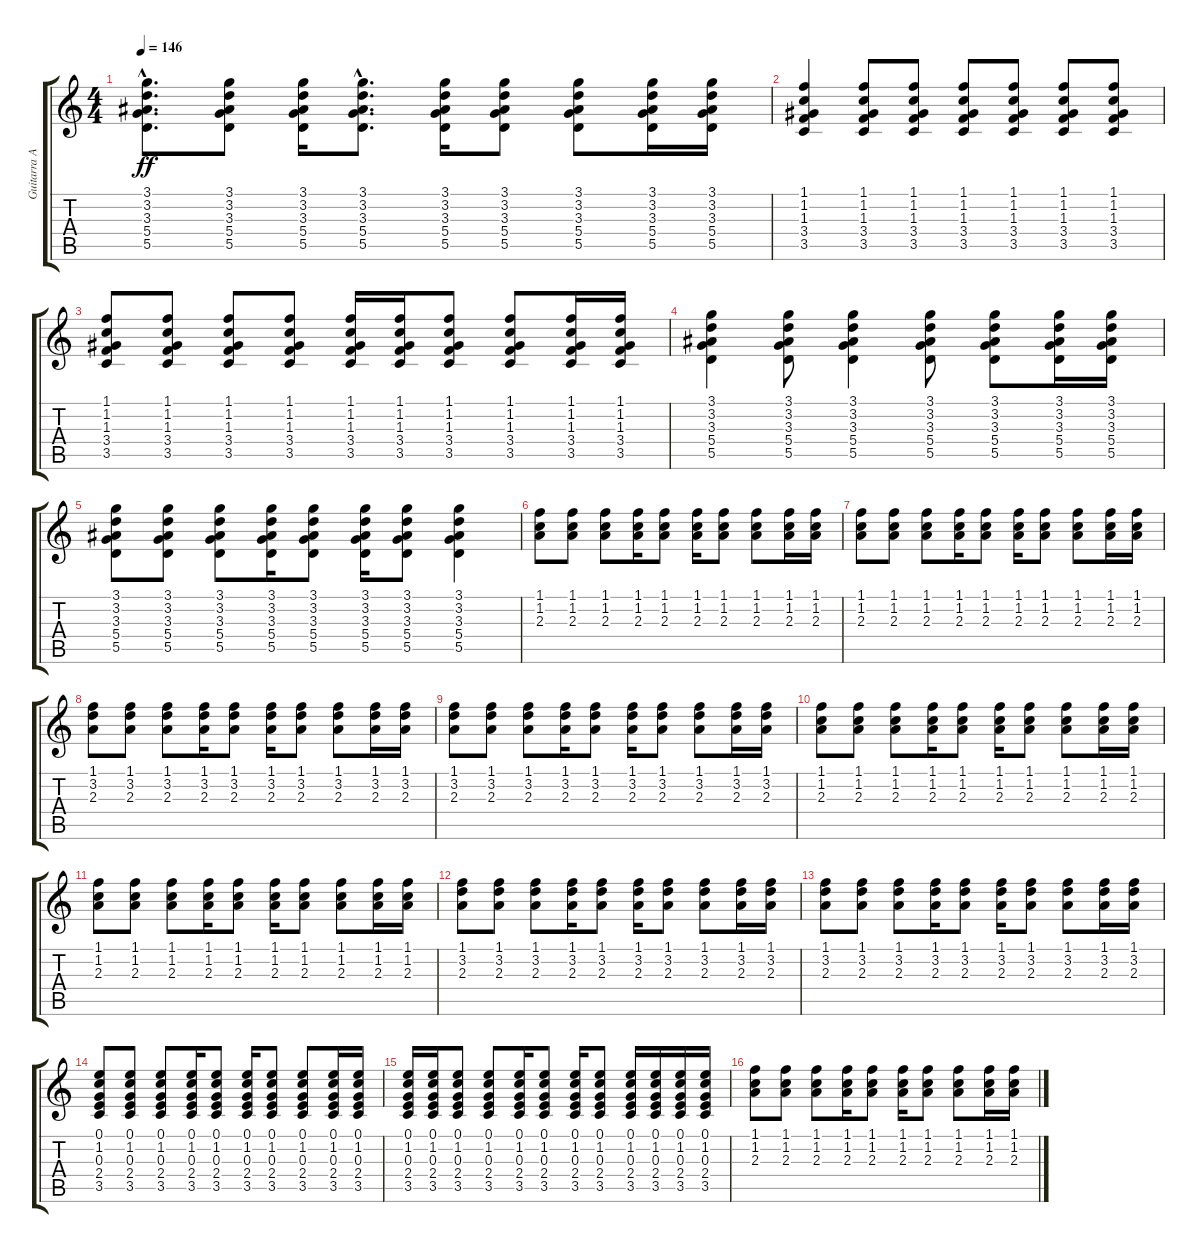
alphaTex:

\track ("Guitarra Acustica" "Guitarra A") {instrument acousticguitarsteel}
\staff {score tabs}
\tuning (E4 B3 G3 D3 A2 E2) {hide}
\ts (4 4)
\tempo 146
\clef g2
\ks c
(3.1{hac} 3.2{hac} 3.3{hac} 5.4{hac} 5.5{hac}).8{d dy ff} (3.1 3.2 3.3 5.4 5.5).8 (3.1 3.2 3.3 5.4 5.5).16 (3.1{hac} 3.2{hac} 3.3{hac} 5.4{hac} 5.5{hac}).8{d} (3.1 3.2 3.3 5.4 5.5).16 (3.1 3.2 3.3 5.4 5.5).8 (3.1 3.2 3.3 5.4 5.5).8 (3.1 3.2 3.3 5.4 5.5).16 (3.1 3.2 3.3 5.4 5.5).16 |
(1.1 1.2 1.3 3.4 3.5).4 (1.1 1.2 1.3 3.4 3.5).8 (1.1 1.2 1.3 3.4 3.5).8 (1.1 1.2 1.3 3.4 3.5).8 (1.1 1.2 1.3 3.4 3.5).8 (1.1 1.2 1.3 3.4 3.5).8 (1.1 1.2 1.3 3.4 3.5).8 |
(1.1 1.2 1.3 3.4 3.5).8 (1.1 1.2 1.3 3.4 3.5).8 (1.1 1.2 1.3 3.4 3.5).8 (1.1 1.2 1.3 3.4 3.5).8 (1.1 1.2 1.3 3.4 3.5).16 (1.1 1.2 1.3 3.4 3.5).16 (1.1 1.2 1.3 3.4 3.5).8 (1.1 1.2 1.3 3.4 3.5).8 (1.1 1.2 1.3 3.4 3.5).16 (1.1 1.2 1.3 3.4 3.5).16 |
(3.1 3.2 3.3 5.4 5.5).4 (3.1 3.2 3.3 5.4 5.5).8 (3.1 3.2 3.3 5.4 5.5).4 (3.1 3.2 3.3 5.4 5.5).8 (3.1 3.2 3.3 5.4 5.5).8 (3.1 3.2 3.3 5.4 5.5).16 (3.1 3.2 3.3 5.4 5.5).16 |
(3.1 3.2 3.3 5.4 5.5).8 (3.1 3.2 3.3 5.4 5.5).8 (3.1 3.2 3.3 5.4 5.5).8 (3.1 3.2 3.3 5.4 5.5).16 (3.1 3.2 3.3 5.4 5.5).8 (3.1 3.2 3.3 5.4 5.5).16 (3.1 3.2 3.3 5.4 5.5).8 (3.1 3.2 3.3 5.4 5.5).4 |
(1.1 1.2 2.3).8 (1.1 1.2 2.3).8 (1.1 1.2 2.3).8 (1.1 1.2 2.3).16 (1.1 1.2 2.3).8 (1.1 1.2 2.3).16 (1.1 1.2 2.3).8 (1.1 1.2 2.3).8 (1.1 1.2 2.3).16 (1.1 1.2 2.3).16 |
(1.1 1.2 2.3).8 (1.1 1.2 2.3).8 (1.1 1.2 2.3).8 (1.1 1.2 2.3).16 (1.1 1.2 2.3).8 (1.1 1.2 2.3).16 (1.1 1.2 2.3).8 (1.1 1.2 2.3).8 (1.1 1.2 2.3).16 (1.1 1.2 2.3).16 |
(1.1 3.2 2.3).8 (1.1 3.2 2.3).8 (1.1 3.2 2.3).8 (1.1 3.2 2.3).16 (1.1 3.2 2.3).8 (1.1 3.2 2.3).16 (1.1 3.2 2.3).8 (1.1 3.2 2.3).8 (1.1 3.2 2.3).16 (1.1 3.2 2.3).16 |
(1.1 3.2 2.3).8 (1.1 3.2 2.3).8 (1.1 3.2 2.3).8 (1.1 3.2 2.3).16 (1.1 3.2 2.3).8 (1.1 3.2 2.3).16 (1.1 3.2 2.3).8 (1.1 3.2 2.3).8 (1.1 3.2 2.3).16 (1.1 3.2 2.3).16 |
(1.1 1.2 2.3).8 (1.1 1.2 2.3).8 (1.1 1.2 2.3).8 (1.1 1.2 2.3).16 (1.1 1.2 2.3).8 (1.1 1.2 2.3).16 (1.1 1.2 2.3).8 (1.1 1.2 2.3).8 (1.1 1.2 2.3).16 (1.1 1.2 2.3).16 |
(1.1 1.2 2.3).8 (1.1 1.2 2.3).8 (1.1 1.2 2.3).8 (1.1 1.2 2.3).16 (1.1 1.2 2.3).8 (1.1 1.2 2.3).16 (1.1 1.2 2.3).8 (1.1 1.2 2.3).8 (1.1 1.2 2.3).16 (1.1 1.2 2.3).16 |
(1.1 3.2 2.3).8 (1.1 3.2 2.3).8 (1.1 3.2 2.3).8 (1.1 3.2 2.3).16 (1.1 3.2 2.3).8 (1.1 3.2 2.3).16 (1.1 3.2 2.3).8 (1.1 3.2 2.3).8 (1.1 3.2 2.3).16 (1.1 3.2 2.3).16 |
(1.1 3.2 2.3).8 (1.1 3.2 2.3).8 (1.1 3.2 2.3).8 (1.1 3.2 2.3).16 (1.1 3.2 2.3).8 (1.1 3.2 2.3).16 (1.1 3.2 2.3).8 (1.1 3.2 2.3).8 (1.1 3.2 2.3).16 (1.1 3.2 2.3).16 |
(0.1 1.2 0.3 2.4 3.5).8 (0.1 1.2 0.3 2.4 3.5).8 (0.1 1.2 0.3 2.4 3.5).8 (0.1 1.2 0.3 2.4 3.5).16 (0.1 1.2 0.3 2.4 3.5).8 (0.1 1.2 0.3 2.4 3.5).16 (0.1 1.2 0.3 2.4 3.5).8 (0.1 1.2 0.3 2.4 3.5).8 (0.1 1.2 0.3 2.4 3.5).16 (0.1 1.2 0.3 2.4 3.5).16 |
(0.1 1.2 0.3 2.4 3.5).16 (0.1 1.2 0.3 2.4 3.5).16 (0.1 1.2 0.3 2.4 3.5).8 (0.1 1.2 0.3 2.4 3.5).8 (0.1 1.2 0.3 2.4 3.5).16 (0.1 1.2 0.3 2.4 3.5).8 (0.1 1.2 0.3 2.4 3.5).16 (0.1 1.2 0.3 2.4 3.5).8 (0.1 1.2 0.3 2.4 3.5).16 (0.1 1.2 0.3 2.4 3.5).16 (0.1 1.2 0.3 2.4 3.5).16 (0.1 1.2 0.3 2.4 3.5).16 |
(1.1 1.2 2.3).8 (1.1 1.2 2.3).8 (1.1 1.2 2.3).8 (1.1 1.2 2.3).16 (1.1 1.2 2.3).8 (1.1 1.2 2.3).16 (1.1 1.2 2.3).8 (1.1 1.2 2.3).8 (1.1 1.2 2.3).16 (1.1 1.2 2.3).16
